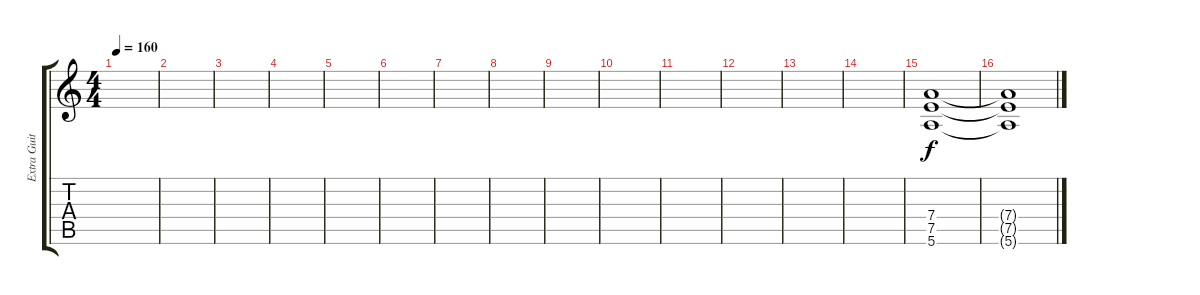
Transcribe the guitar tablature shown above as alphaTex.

\track ("Extra Guitar - BG" "Extra Guit") {instrument distortionguitar}
\staff {score tabs}
\tuning (E4 B3 G3 D3 A2 E2) {hide}
\ts (4 4)
\tempo 160
\clef g2
\ks c
|
|
|
|
|
|
|
|
|
|
|
|
|
|
(7.4 7.5 5.6).1 |
(7.4{t} 7.5{t} 5.6{t}).1
